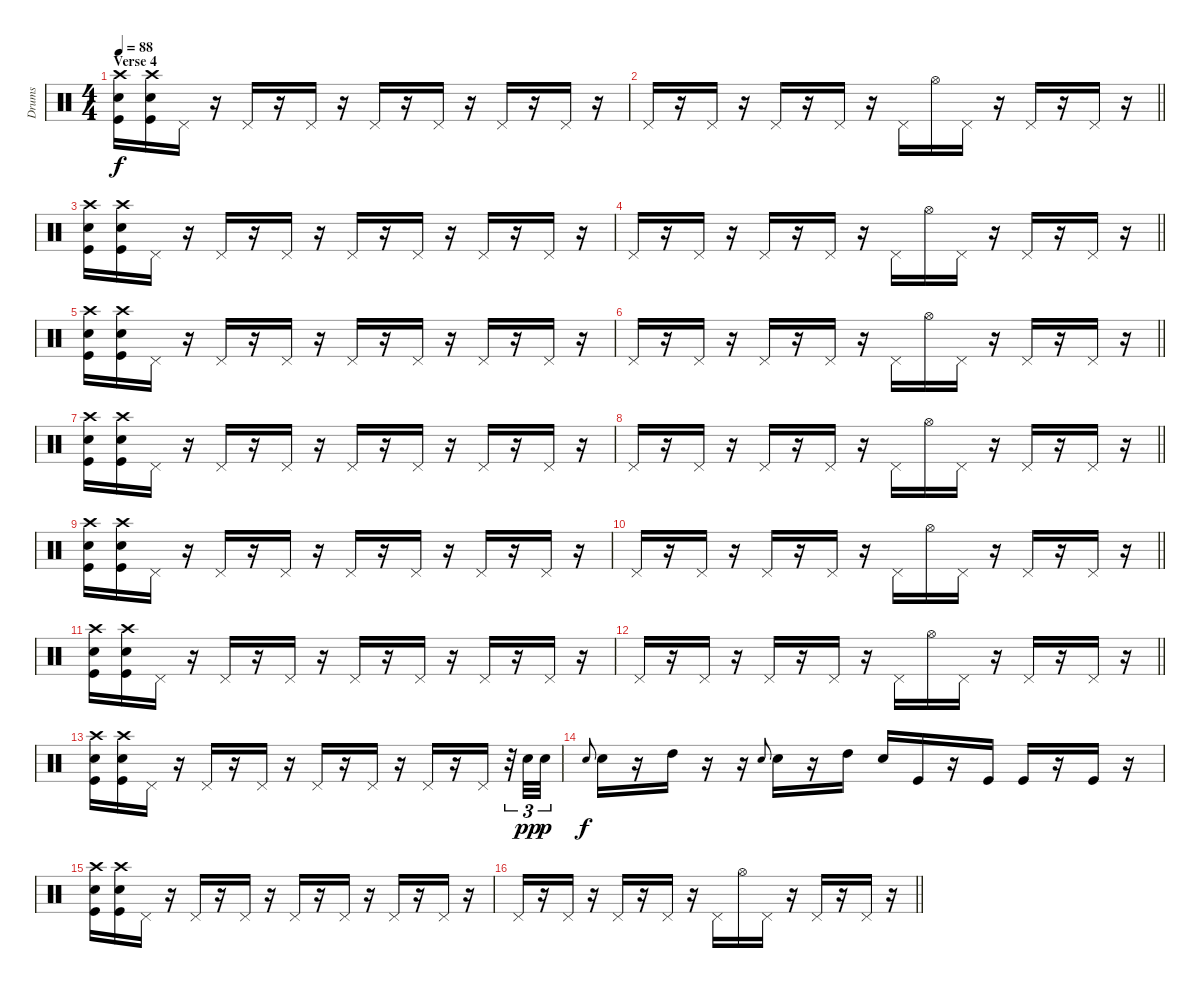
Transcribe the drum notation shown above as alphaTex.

\track ("Drums" "Drums") {instrument percussion}
\staff {score}
\articulation defaults
\ts (4 4)
\section ("" "Verse 4")
\tempo 88
\clef neutral
\ks c
("Crash high (hit)" "Snare (hit) 2" "Kick (hit)").16{dy f} ("Crash high (hit)" "Snare (hit) 2" "Kick (hit)").16 "Pedal Hi-Hat (hit)".16 r.16 "Pedal Hi-Hat (hit)".16 r.16 "Pedal Hi-Hat (hit)".16 r.16 "Pedal Hi-Hat (hit)".16 r.16 "Pedal Hi-Hat (hit)".16 r.16 "Pedal Hi-Hat (hit)".16 r.16 "Pedal Hi-Hat (hit)".16 r.16 |
\barLineRight lightlight "Pedal Hi-Hat (hit)".16
r.16 "Pedal Hi-Hat (hit)".16 r.16 "Pedal Hi-Hat (hit)".16 r.16 "Pedal Hi-Hat (hit)".16 r.16 "Pedal Hi-Hat (hit)".16 "Hi-Hat (open)".16 "Pedal Hi-Hat (hit)".16 r.16 "Pedal Hi-Hat (hit)".16 r.16 "Pedal Hi-Hat (hit)".16 r.16 |
("Crash high (hit)" "Snare (hit) 2" "Kick (hit)").16 ("Crash high (hit)" "Snare (hit) 2" "Kick (hit)").16 "Pedal Hi-Hat (hit)".16 r.16 "Pedal Hi-Hat (hit)".16 r.16 "Pedal Hi-Hat (hit)".16 r.16 "Pedal Hi-Hat (hit)".16 r.16 "Pedal Hi-Hat (hit)".16 r.16 "Pedal Hi-Hat (hit)".16 r.16 "Pedal Hi-Hat (hit)".16 r.16 |
\barLineRight lightlight "Pedal Hi-Hat (hit)".16
r.16 "Pedal Hi-Hat (hit)".16 r.16 "Pedal Hi-Hat (hit)".16 r.16 "Pedal Hi-Hat (hit)".16 r.16 "Pedal Hi-Hat (hit)".16 "Hi-Hat (open)".16 "Pedal Hi-Hat (hit)".16 r.16 "Pedal Hi-Hat (hit)".16 r.16 "Pedal Hi-Hat (hit)".16 r.16 |
("Crash high (hit)" "Snare (hit) 2" "Kick (hit)").16 ("Crash high (hit)" "Snare (hit) 2" "Kick (hit)").16 "Pedal Hi-Hat (hit)".16 r.16 "Pedal Hi-Hat (hit)".16 r.16 "Pedal Hi-Hat (hit)".16 r.16 "Pedal Hi-Hat (hit)".16 r.16 "Pedal Hi-Hat (hit)".16 r.16 "Pedal Hi-Hat (hit)".16 r.16 "Pedal Hi-Hat (hit)".16 r.16 |
\barLineRight lightlight "Pedal Hi-Hat (hit)".16
r.16 "Pedal Hi-Hat (hit)".16 r.16 "Pedal Hi-Hat (hit)".16 r.16 "Pedal Hi-Hat (hit)".16 r.16 "Pedal Hi-Hat (hit)".16 "Hi-Hat (open)".16 "Pedal Hi-Hat (hit)".16 r.16 "Pedal Hi-Hat (hit)".16 r.16 "Pedal Hi-Hat (hit)".16 r.16 |
("Crash high (hit)" "Snare (hit) 2" "Kick (hit)").16 ("Crash high (hit)" "Snare (hit) 2" "Kick (hit)").16 "Pedal Hi-Hat (hit)".16 r.16 "Pedal Hi-Hat (hit)".16 r.16 "Pedal Hi-Hat (hit)".16 r.16 "Pedal Hi-Hat (hit)".16 r.16 "Pedal Hi-Hat (hit)".16 r.16 "Pedal Hi-Hat (hit)".16 r.16 "Pedal Hi-Hat (hit)".16 r.16 |
\barLineRight lightlight "Pedal Hi-Hat (hit)".16
r.16 "Pedal Hi-Hat (hit)".16 r.16 "Pedal Hi-Hat (hit)".16 r.16 "Pedal Hi-Hat (hit)".16 r.16 "Pedal Hi-Hat (hit)".16 "Hi-Hat (open)".16 "Pedal Hi-Hat (hit)".16 r.16 "Pedal Hi-Hat (hit)".16 r.16 "Pedal Hi-Hat (hit)".16 r.16 |
("Crash high (hit)" "Snare (hit) 2" "Kick (hit)").16 ("Crash high (hit)" "Snare (hit) 2" "Kick (hit)").16 "Pedal Hi-Hat (hit)".16 r.16 "Pedal Hi-Hat (hit)".16 r.16 "Pedal Hi-Hat (hit)".16 r.16 "Pedal Hi-Hat (hit)".16 r.16 "Pedal Hi-Hat (hit)".16 r.16 "Pedal Hi-Hat (hit)".16 r.16 "Pedal Hi-Hat (hit)".16 r.16 |
\barLineRight lightlight "Pedal Hi-Hat (hit)".16
r.16 "Pedal Hi-Hat (hit)".16 r.16 "Pedal Hi-Hat (hit)".16 r.16 "Pedal Hi-Hat (hit)".16 r.16 "Pedal Hi-Hat (hit)".16 "Hi-Hat (open)".16 "Pedal Hi-Hat (hit)".16 r.16 "Pedal Hi-Hat (hit)".16 r.16 "Pedal Hi-Hat (hit)".16 r.16 |
("Crash high (hit)" "Snare (hit) 2" "Kick (hit)").16 ("Crash high (hit)" "Snare (hit) 2" "Kick (hit)").16 "Pedal Hi-Hat (hit)".16 r.16 "Pedal Hi-Hat (hit)".16 r.16 "Pedal Hi-Hat (hit)".16 r.16 "Pedal Hi-Hat (hit)".16 r.16 "Pedal Hi-Hat (hit)".16 r.16 "Pedal Hi-Hat (hit)".16 r.16 "Pedal Hi-Hat (hit)".16 r.16 |
\barLineRight lightlight "Pedal Hi-Hat (hit)".16
r.16 "Pedal Hi-Hat (hit)".16 r.16 "Pedal Hi-Hat (hit)".16 r.16 "Pedal Hi-Hat (hit)".16 r.16 "Pedal Hi-Hat (hit)".16 "Hi-Hat (open)".16 "Pedal Hi-Hat (hit)".16 r.16 "Pedal Hi-Hat (hit)".16 r.16 "Pedal Hi-Hat (hit)".16 r.16 |
("Crash high (hit)" "Snare (hit) 2" "Kick (hit)").16 ("Crash high (hit)" "Snare (hit) 2" "Kick (hit)").16 "Pedal Hi-Hat (hit)".16 r.16 "Pedal Hi-Hat (hit)".16 r.16 "Pedal Hi-Hat (hit)".16 r.16 "Pedal Hi-Hat (hit)".16 r.16 "Pedal Hi-Hat (hit)".16 r.16 "Pedal Hi-Hat (hit)".16 r.16 "Pedal Hi-Hat (hit)".16 r.32{tu (3 2)} "Snare (hit) 2".32{tu (3 2) dy pp} "Snare (hit) 2".32{tu (3 2) dy p} |
"Snare (hit) 2".8{gr onbeat dy f} "Snare (hit) 2".16 r.16 "High Tom (hit)".16 r.16 r.16 "Snare (hit) 2".8{gr onbeat} "Snare (hit) 2".16 r.16 "High Tom (hit)".16 "Snare (hit) 2".16 "Kick (hit)".16 r.16 "Kick (hit)".16 "Kick (hit)".16 r.16 "Kick (hit)".16 r.16 |
("Crash high (hit)" "Snare (hit) 2" "Kick (hit)").16 ("Crash high (hit)" "Snare (hit) 2" "Kick (hit)").16 "Pedal Hi-Hat (hit)".16 r.16 "Pedal Hi-Hat (hit)".16 r.16 "Pedal Hi-Hat (hit)".16 r.16 "Pedal Hi-Hat (hit)".16 r.16 "Pedal Hi-Hat (hit)".16 r.16 "Pedal Hi-Hat (hit)".16 r.16 "Pedal Hi-Hat (hit)".16 r.16 |
\barLineRight lightlight "Pedal Hi-Hat (hit)".16
r.16 "Pedal Hi-Hat (hit)".16 r.16 "Pedal Hi-Hat (hit)".16 r.16 "Pedal Hi-Hat (hit)".16 r.16 "Pedal Hi-Hat (hit)".16 "Hi-Hat (open)".16 "Pedal Hi-Hat (hit)".16 r.16 "Pedal Hi-Hat (hit)".16 r.16 "Pedal Hi-Hat (hit)".16 r.16
